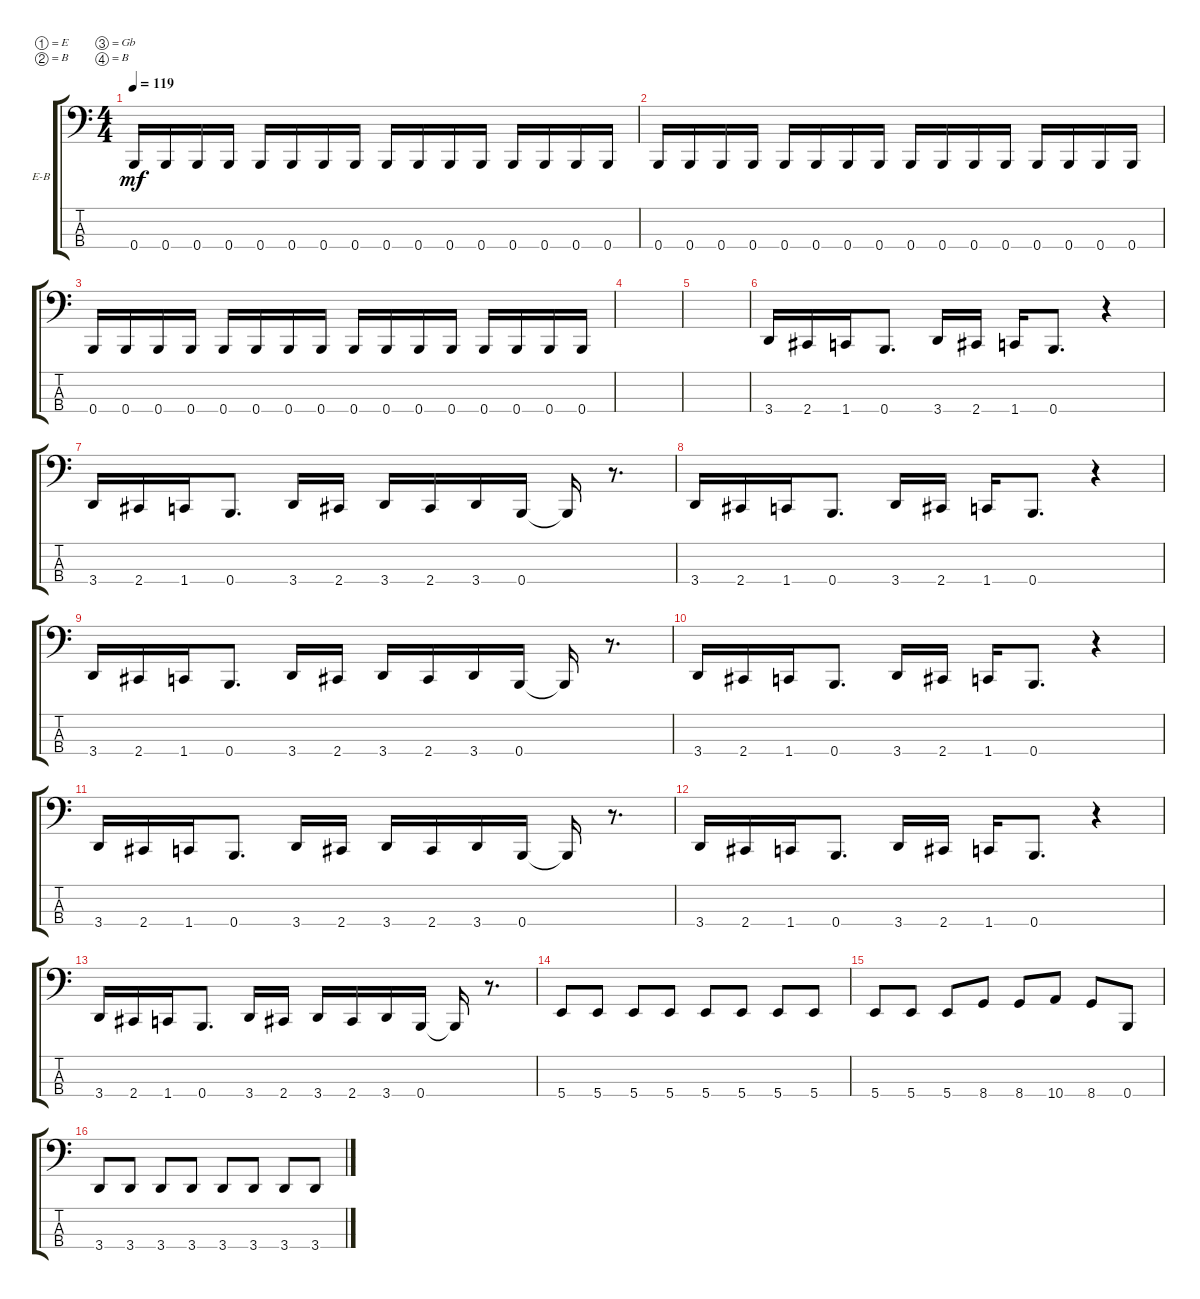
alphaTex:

\defaultSystemsLayout 4
\bracketExtendMode groupsimilarinstruments
\firstSystemTrackNameOrientation horizontal
\otherSystemsTrackNameOrientation horizontal
\track ("Bass" "E-B") {instrument electricbassfinger}
\staff {score tabs}
\tuning (E2 B1 Gb1 B0)
\ts (4 4)
\tempo 119
\clef f4
\scale
0.333333
\ks c
0.4.16{dy mf} 0.4.16 0.4.16 0.4.16 0.4.16 0.4.16 0.4.16 0.4.16 0.4.16 0.4.16 0.4.16 0.4.16 0.4.16 0.4.16 0.4.16 0.4.16 |
\scale
0.333333 0.4.16 0.4.16 0.4.16 0.4.16 0.4.16 0.4.16 0.4.16 0.4.16 0.4.16 0.4.16 0.4.16 0.4.16 0.4.16 0.4.16 0.4.16 0.4.16 |
\scale
0.333333 0.4.16 0.4.16 0.4.16 0.4.16 0.4.16 0.4.16 0.4.16 0.4.16 0.4.16 0.4.16 0.4.16 0.4.16 0.4.16 0.4.16 0.4.16 0.4.16 |
\scale
0.333333 |
\scale
0.333333 |
\scale
0.333333 3.4.16 2.4.16 1.4.16 0.4.8{d} 3.4.16 2.4.16 1.4.16 0.4.8{d} r.4 |
\scale
0.333333 3.4.16 2.4.16 1.4.16 0.4.8{d} 3.4.16 2.4.16 3.4.16 2.4.16 3.4.16 0.4.16 0.4{t}.16 r.8{d} |
\scale
0.333333 3.4.16 2.4.16 1.4.16 0.4.8{d} 3.4.16 2.4.16 1.4.16 0.4.8{d} r.4 |
\scale
0.333333 3.4.16 2.4.16 1.4.16 0.4.8{d} 3.4.16 2.4.16 3.4.16 2.4.16 3.4.16 0.4.16 0.4{t}.16 r.8{d} |
\scale
0.333333 3.4.16 2.4.16 1.4.16 0.4.8{d} 3.4.16 2.4.16 1.4.16 0.4.8{d} r.4 |
\scale
0.333333 3.4.16 2.4.16 1.4.16 0.4.8{d} 3.4.16 2.4.16 3.4.16 2.4.16 3.4.16 0.4.16 0.4{t}.16 r.8{d} |
\scale
0.333333 3.4.16 2.4.16 1.4.16 0.4.8{d} 3.4.16 2.4.16 1.4.16 0.4.8{d} r.4 |
\scale
0.333333 3.4.16 2.4.16 1.4.16 0.4.8{d} 3.4.16 2.4.16 3.4.16 2.4.16 3.4.16 0.4.16 0.4{t}.16 r.8{d} |
\scale
0.333333 5.4.8 5.4.8 5.4.8 5.4.8 5.4.8 5.4.8 5.4.8 5.4.8 |
\scale
0.333333 5.4.8 5.4.8 5.4.8 8.4.8 8.4.8 10.4.8 8.4.8 0.4.8 |
\scale
0.333333 3.4.8 3.4.8 3.4.8 3.4.8 3.4.8 3.4.8 3.4.8 3.4.8
